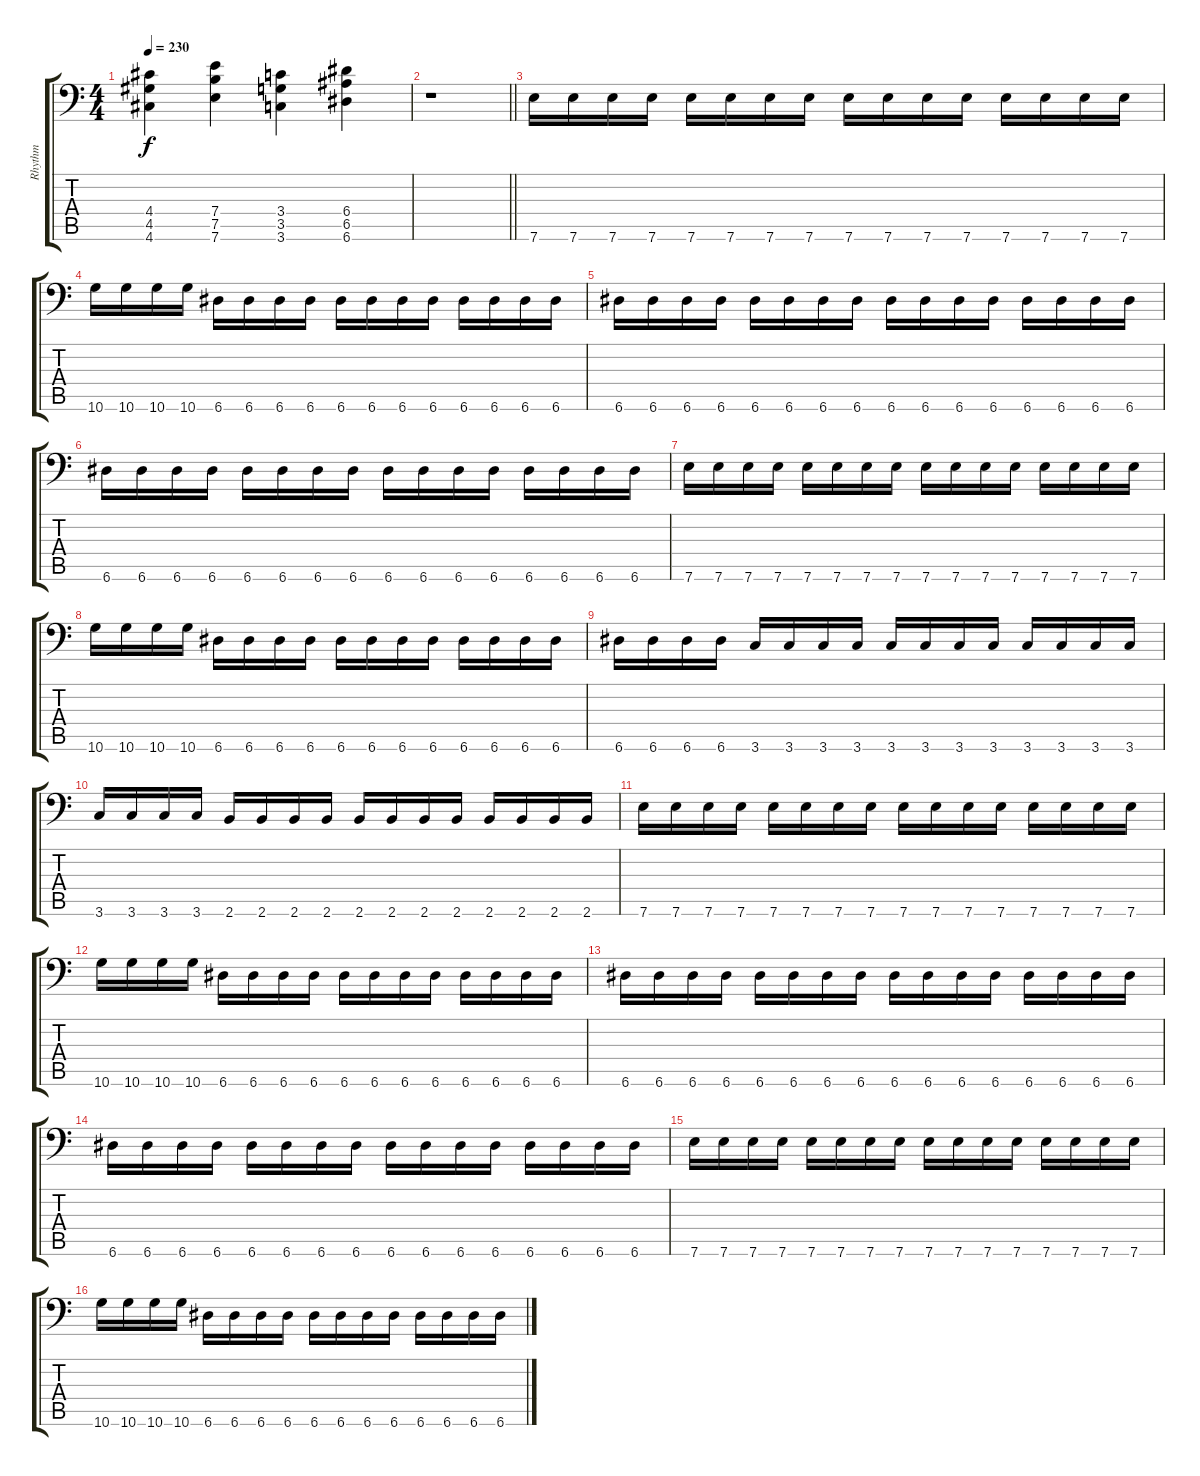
\track ("Rhythm" "Rhythm") {instrument distortionguitar}
\staff {score tabs}
\tuning (B3 Gb3 D3 A2 E2 A1) {hide}
\ts (4 4)
\tempo 230
\clef f4
\ks c
(4.4 4.5 4.6).4{dy f} (7.4 7.5 7.6).4 (3.4 3.5 3.6).4 (6.4 6.5 6.6).4 |
\barLineRight lightlight
r.1 |
7.6.16 7.6.16 7.6.16 7.6.16 7.6.16 7.6.16 7.6.16 7.6.16 7.6.16 7.6.16 7.6.16 7.6.16 7.6.16 7.6.16 7.6.16 7.6.16 |
10.6.16 10.6.16 10.6.16 10.6.16 6.6.16 6.6.16 6.6.16 6.6.16 6.6.16 6.6.16 6.6.16 6.6.16 6.6.16 6.6.16 6.6.16 6.6.16 |
6.6.16 6.6.16 6.6.16 6.6.16 6.6.16 6.6.16 6.6.16 6.6.16 6.6.16 6.6.16 6.6.16 6.6.16 6.6.16 6.6.16 6.6.16 6.6.16 |
6.6.16 6.6.16 6.6.16 6.6.16 6.6.16 6.6.16 6.6.16 6.6.16 6.6.16 6.6.16 6.6.16 6.6.16 6.6.16 6.6.16 6.6.16 6.6.16 |
7.6.16 7.6.16 7.6.16 7.6.16 7.6.16 7.6.16 7.6.16 7.6.16 7.6.16 7.6.16 7.6.16 7.6.16 7.6.16 7.6.16 7.6.16 7.6.16 |
10.6.16 10.6.16 10.6.16 10.6.16 6.6.16 6.6.16 6.6.16 6.6.16 6.6.16 6.6.16 6.6.16 6.6.16 6.6.16 6.6.16 6.6.16 6.6.16 |
6.6.16 6.6.16 6.6.16 6.6.16 3.6.16 3.6.16 3.6.16 3.6.16 3.6.16 3.6.16 3.6.16 3.6.16 3.6.16 3.6.16 3.6.16 3.6.16 |
3.6.16 3.6.16 3.6.16 3.6.16 2.6.16 2.6.16 2.6.16 2.6.16 2.6.16 2.6.16 2.6.16 2.6.16 2.6.16 2.6.16 2.6.16 2.6.16 |
7.6.16 7.6.16 7.6.16 7.6.16 7.6.16 7.6.16 7.6.16 7.6.16 7.6.16 7.6.16 7.6.16 7.6.16 7.6.16 7.6.16 7.6.16 7.6.16 |
10.6.16 10.6.16 10.6.16 10.6.16 6.6.16 6.6.16 6.6.16 6.6.16 6.6.16 6.6.16 6.6.16 6.6.16 6.6.16 6.6.16 6.6.16 6.6.16 |
6.6.16 6.6.16 6.6.16 6.6.16 6.6.16 6.6.16 6.6.16 6.6.16 6.6.16 6.6.16 6.6.16 6.6.16 6.6.16 6.6.16 6.6.16 6.6.16 |
6.6.16 6.6.16 6.6.16 6.6.16 6.6.16 6.6.16 6.6.16 6.6.16 6.6.16 6.6.16 6.6.16 6.6.16 6.6.16 6.6.16 6.6.16 6.6.16 |
7.6.16 7.6.16 7.6.16 7.6.16 7.6.16 7.6.16 7.6.16 7.6.16 7.6.16 7.6.16 7.6.16 7.6.16 7.6.16 7.6.16 7.6.16 7.6.16 |
10.6.16 10.6.16 10.6.16 10.6.16 6.6.16 6.6.16 6.6.16 6.6.16 6.6.16 6.6.16 6.6.16 6.6.16 6.6.16 6.6.16 6.6.16 6.6.16
